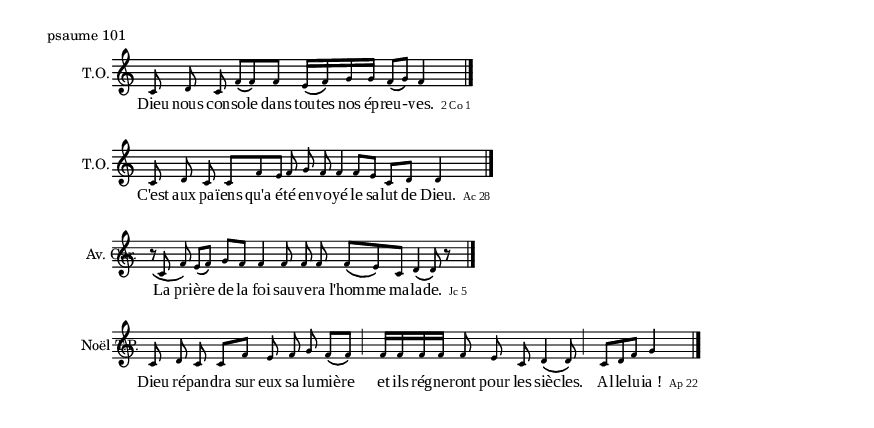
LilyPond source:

\version "2.10.0"
 \include "definitions.ly"
 \markup {psaume 101 }




\relative d' { 
	\new Staff {
		\cadenzaOn
		\set Staff.instrumentName = \markup{ \center-align { T.O. } }
		\times 2/3 { c8 d c }
		\times 2/3 { f[\( f\) f] }
		e16[\( f\) g g] 
		f8[\( g\)]
		f4
		\endBar
	}

	\addlyrics {
		Dieu nous con -- so -- le dans tou -- tes nos ép -- reu -- - -- ves.
		\markup { \citation #"2 Co 1" } 
	}
}

\relative d' { 
	\new Staff {
		\cadenzaOn
		\set Staff.instrumentName = \markup{ \center-align { T.O. } }
		\times 2/3 { c8 d c }
		\times 2/3 { c[ f e] }
		\times 2/3 { f g f }
		f4
		f8[ e]
		c[ d]
		d4
		\endBar
	}

	\addlyrics {
		C'est aux pa -- ïens qu'a é -- té en -- vo -- yé le sa -- lut de Dieu.
		\markup { \citation #"Ac 28" } 
	}
}

\relative d' { 
	\new Staff {
		\cadenzaOn
		\set Staff.instrumentName = \markup{ \center-align { Av. Car. } }
		\times 2/3 { r8_\( c f\) }
		e[\( f\)]
		g[ f]
		f4
		\times 2/3 { f8 f f }
		\times 2/3 { f[\( e\) c] }
		d4\( d8\) r
		\endBar
	}

	\addlyrics {
		La pri -- è -- re de la foi sau -- ve -- ra l'hom -- me ma -- la -- de.
		\markup { \citation #"Jc 5" } 
	}
}


\relative d' { 
	\new Staff {
		\cadenzaOn
		\set Staff.instrumentName = \markup{ \center-align { Noël T.P. } }
		\times 2/3 { c8 d c }
		c[ f]
		\times 2/3 { e f g }
		f[\( f\)]
		\cesure \pespace
		f16[ f f f]
		\times 2/3 { f8 e c }
		\times 2/3 { d4\( d8\) }
		\cesure \pespace
		\times 2/3 { c[ d f] }
		g4
		\endBar
	}

	\addlyrics {
		Dieu ré -- pan -- dra sur eux sa lu -- miè -- re et ils rég -- ne -- ront pour les siè -- cles. " Al" -- le -- lu -- "ia !"
		\markup { \citation #"Ap 22" } 
	}
}

